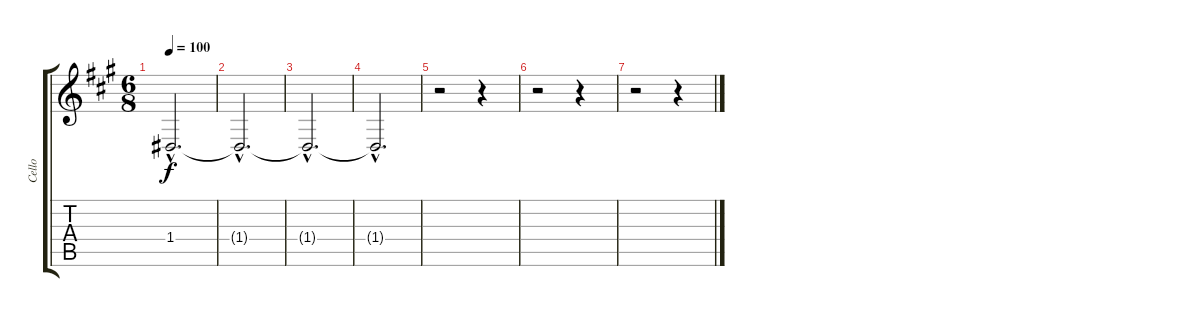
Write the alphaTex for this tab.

\track ("Cello" "Cello") {instrument cello}
\staff {score tabs}
\tuning (E4 B3 G3 D3 A2 E2) {hide}
\ts (6 8)
\tempo 100
\clef g2
\ks a
1.4{hac t}.2{d dy f} |
1.4{hac t}.2{d} |
1.4{hac t}.2{d} |
1.4{hac t}.2{d} |
r.2 r.4 |
r.2 r.4 |
r.2 r.4
